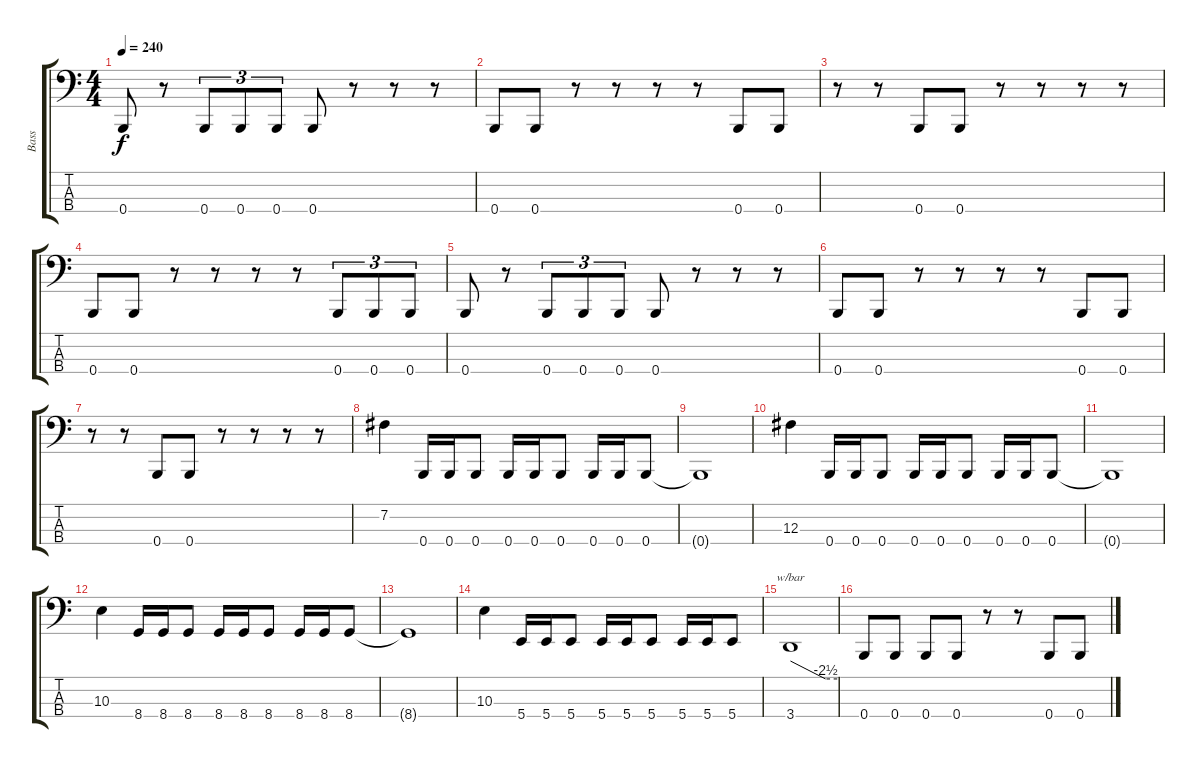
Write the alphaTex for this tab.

\track ("Bass" "Bass") {instrument electricbasspick}
\staff {score tabs}
\tuning (E2 B1 Gb1 B0) {hide}
\ts (4 4)
\tempo 240
\clef f4
\ks c
0.4.8{dy f} r.8 0.4.8{tu (3 2)} 0.4.8{tu (3 2)} 0.4.8{tu (3 2)} 0.4.8 r.8 r.8 r.8 |
0.4.8 0.4.8 r.8 r.8 r.8 r.8 0.4.8 0.4.8 |
r.8 r.8 0.4.8 0.4.8 r.8 r.8 r.8 r.8 |
0.4.8 0.4.8 r.8 r.8 r.8 r.8 0.4.8{tu (3 2)} 0.4.8{tu (3 2)} 0.4.8{tu (3 2)} |
0.4.8 r.8 0.4.8{tu (3 2)} 0.4.8{tu (3 2)} 0.4.8{tu (3 2)} 0.4.8 r.8 r.8 r.8 |
0.4.8 0.4.8 r.8 r.8 r.8 r.8 0.4.8 0.4.8 |
r.8 r.8 0.4.8 0.4.8 r.8 r.8 r.8 r.8 |
7.2.4 0.4.16 0.4.16 0.4.8 0.4.16 0.4.16 0.4.8 0.4.16 0.4.16 0.4.8 |
0.4{t}.1 |
12.3.4 0.4.16 0.4.16 0.4.8 0.4.16 0.4.16 0.4.8 0.4.16 0.4.16 0.4.8 |
0.4{t}.1 |
10.3.4 8.4.16 8.4.16 8.4.8 8.4.16 8.4.16 8.4.8 8.4.16 8.4.16 8.4.8 |
8.4{t}.1 |
10.3.4 5.4.16 5.4.16 5.4.8 5.4.16 5.4.16 5.4.8 5.4.16 5.4.16 5.4.8 |
3.4.1{tbe (custom default 0 0 45 -10 60 -10)} |
0.4.8 0.4.8 0.4.8 0.4.8 r.8 r.8 0.4.8 0.4.8
